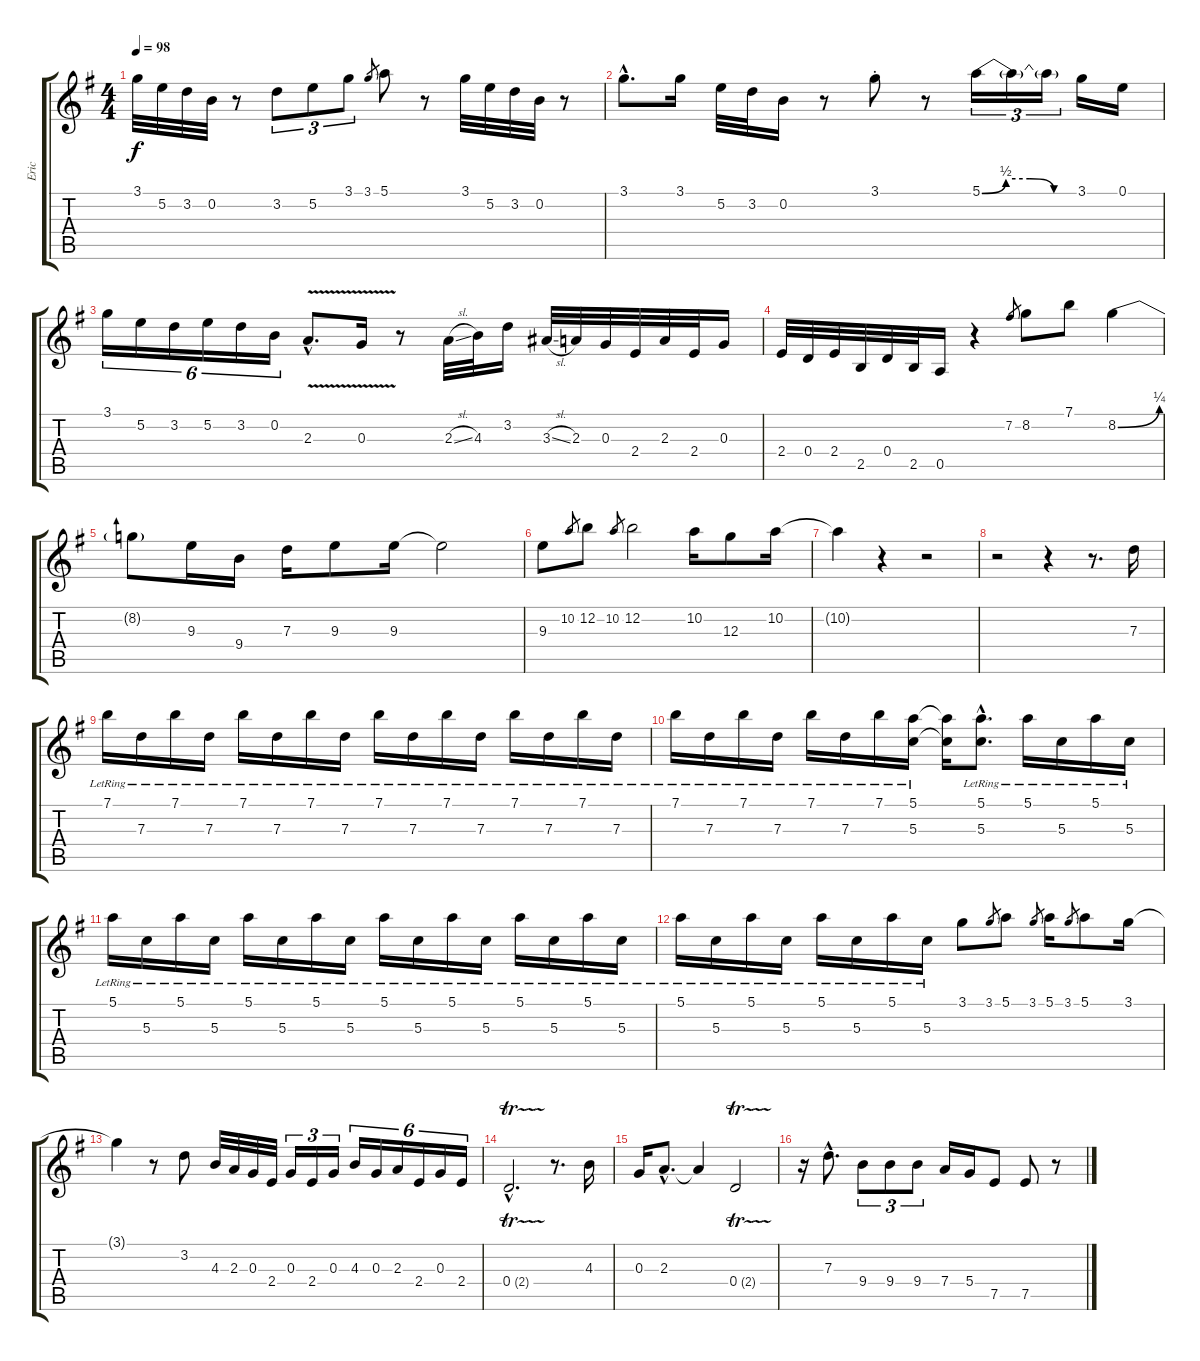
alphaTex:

\track ("Eric" "Eric") {instrument electricguitarjazz}
\staff {score tabs}
\tuning (E4 B3 G3 D3 A2 E2) {hide}
\ts (4 4)
\tempo 98
\clef g2
\ks eminor
3.1.32{dy f} 5.2.32 3.2.32 0.2.32 r.8 3.2.8{tu (3 2)} 5.2.8{tu (3 2)} 3.1.8{tu (3 2)} 3.1.8{gr} 5.1.8 r.8 3.1.32 5.2.32 3.2.32 0.2.32 r.8 |
3.1{hac}.8{d} 3.1.16 5.2.32 3.2.32 0.2.16 r.8 3.1{st}.8 r.8 5.1{be (custom 0 0 15 2 30 2 45 0 60 0)}.16{tu (3 2)} 5.1{t}.16{tu (3 2)} 5.1{t}.16{tu (3 2)} 3.1.16 0.1.16 |
3.1.16{tu (6 4)} 5.2.16{tu (6 4)} 3.2.16{tu (6 4)} 5.2.16{tu (6 4)} 3.2.16{tu (6 4)} 0.2.16{tu (6 4)} 2.3{v hac}.8{d} 0.3{v}.16 r.8 2.3{sl}.32 4.3.32 3.2.16 3.3{sl}.32 2.3.32 0.3.32 2.4.32 2.3.32 2.4.32 0.3.16 |
2.4.32 0.4.32 2.4.32 2.5.32 0.4.32 2.5.32 0.5.16 r.4 7.2.8{gr} 8.2.8 7.1.8 8.2{be (bend 0 0 60 1)}.4 |
8.2{t}.8 9.3.16 9.4.16 7.3.16 9.3.8 9.3.16 9.3{t}.2 |
9.3.8 10.2.8{gr} 12.2.8 10.2.8{gr} 12.2.2 10.2.16 12.3.8 10.2.16 |
10.2{t}.4 r.4 r.2 |
r.2 r.4 r.8{d} 7.3.16{volume 10} |
7.1{lr}.16 7.3{lr}.16 7.1{lr}.16 7.3{lr}.16 7.1{lr}.16 7.3{lr}.16 7.1{lr}.16 7.3{lr}.16 7.1{lr}.16 7.3{lr}.16 7.1{lr}.16 7.3{lr}.16 7.1{lr}.16 7.3{lr}.16 7.1{lr}.16 7.3{lr}.16 |
7.1{lr}.16 7.3{lr}.16 7.1{lr}.16 7.3{lr}.16 7.1{lr}.16 7.3{lr}.16 7.1{lr}.16 (5.1{lr} 5.3{lr}).16 (5.1{t} 5.3{t}).16 (5.1{hac lr} 5.3{hac lr}).8{d} 5.1{lr}.16 5.3{lr}.16 5.1{lr}.16 5.3{lr}.16 |
5.1{lr}.16 5.3{lr}.16 5.1{lr}.16 5.3{lr}.16 5.1{lr}.16 5.3{lr}.16 5.1{lr}.16 5.3{lr}.16 5.1{lr}.16 5.3{lr}.16 5.1{lr}.16 5.3{lr}.16 5.1{lr}.16 5.3{lr}.16 5.1{lr}.16 5.3{lr}.16 |
5.1{lr}.16 5.3{lr}.16 5.1{lr}.16 5.3{lr}.16 5.1{lr}.16 5.3{lr}.16 5.1{lr}.16 5.3{lr}.16 3.1.8 3.1.8{gr} 5.1.8 3.1.8{gr} 5.1.16 3.1.8{gr} 5.1.8 3.1.16 |
3.1{t}.4 r.8 3.2.8 4.3.32 2.3.32 0.3.32 2.4.32 0.3.16{tu (3 2)} 2.4.16{tu (3 2)} 0.3.16{tu (3 2)} 4.3.16{tu (6 4)} 0.3.16{tu (6 4)} 2.3.16{tu (6 4)} 2.4.16{tu (6 4)} 0.3.16{tu (6 4)} 2.4.16{tu (6 4)} |
0.4{tr (2 32) hac}.2{d} r.8{d} 4.3.16 |
0.3.16 2.3{hac}.8{d} 2.3{t}.4 0.4{tr (2 32)}.2 |
r.16 7.3{hac}.8{d} 9.4.8{tu (3 2)} 9.4.8{tu (3 2)} 9.4.8{tu (3 2)} 7.4.16 5.4.16 7.5.8 7.5.8 r.8
